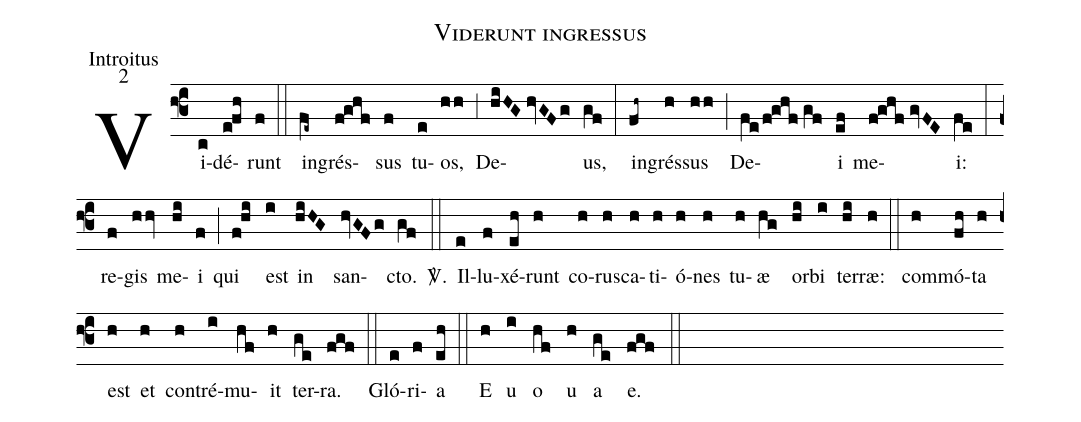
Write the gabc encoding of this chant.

name:Viderunt ingressus;
office-part:Introitus;
mode:2;
%%
(f3) Vi(c)dé(e!fh)runt(f) (::) in(fe~)grés(f!ghf)sus(f) tu(e)os,(hh) (;3) De(hiHG//hvGFg)us,(gf) (:) in(fh~)grés(h)sus(hh) (;) De(fe/f!ghf//gf)i(ef) me(f!ghf//gvFE)i:(fe) (:) re(f)gis(hhv) me(hi)i(f) (;) qui(f!hi) est(i) in(hiHG) san(hvGFg)cto.(gf) <sp>V/</sp>.(::) Il(e)lu(f)xé(eh)runt(h) co(h)ru(h)sca(h)ti(h)ó(h)nes(h) tu(h)æ(hg) or(hi)bi(i) ter(hi)ræ:(h) (::) com(h)mó(fh)ta(h) est(h) et(h) con(h)tré(i)mu(hf)it(h) ter(ge)ra.(fgf) (::) Gló(e)ri(f)a(eh) (::) E(h) u(i) o(hf) u(h) a(ge) e.(fgf) (::)
